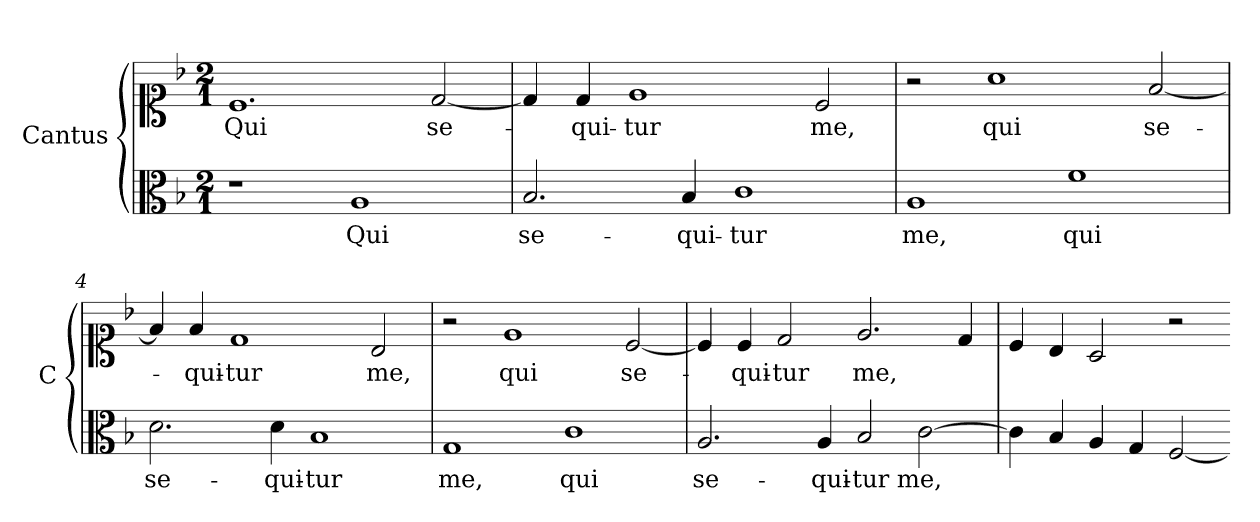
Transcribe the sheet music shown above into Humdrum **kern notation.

**kern	**text	**kern	**text
*part1	*part1	*part1	*part1
*staff2	*staff2	*staff1	*staff1
*I"Cantus	*	*	*
*I'C	*	*	*
*clefC3	*	*clefC1	*
*k[b-]	*	*k[b-]	*
*A:phr	*	*A:phr	*
*M2/1	*	*M2/1	*
=1	=1	=1	=1
1r	.	1.c	Qui
1A	Qui	.	.
.	.	[2d	se-
=2	=2	=2	=2
2.B-	se-	4d]	.
.	.	4d	-qui-
.	.	1e	-tur
4B-	-qui-	.	.
1c	-tur	.	.
.	.	2c	me,
=3	=3	=3	=3
1A	me,	2r	.
.	.	1a	qui
1f	qui	.	.
.	.	[2f	se-
=4	=4	=4	=4
2.d	se-	4f]	.
.	.	4f	-qui-
.	.	1d	-tur
4d	-qui-	.	.
1B-	-tur	.	.
.	.	2B-	me,
=5	=5	=5	=5
1G	me,	2r	.
.	.	1e	qui
1c	qui	.	.
.	.	[2c	se-
=6	=6	=6	=6
2.A	se-	4c]	.
.	.	4c	-qui-
.	.	2d	-tur
4A	-qui-	.	.
2B-	-tur	2.e	me,
[2c	me,	.	.
.	.	4d	.
=7	=7	=7	=7
4c]	.	4c	.
4B-	.	4B-	.
4A	.	2A	.
4G	.	.	.
[2F	.	2r	.
=-	=-	=-	=-
*-	*-	*-	*-
